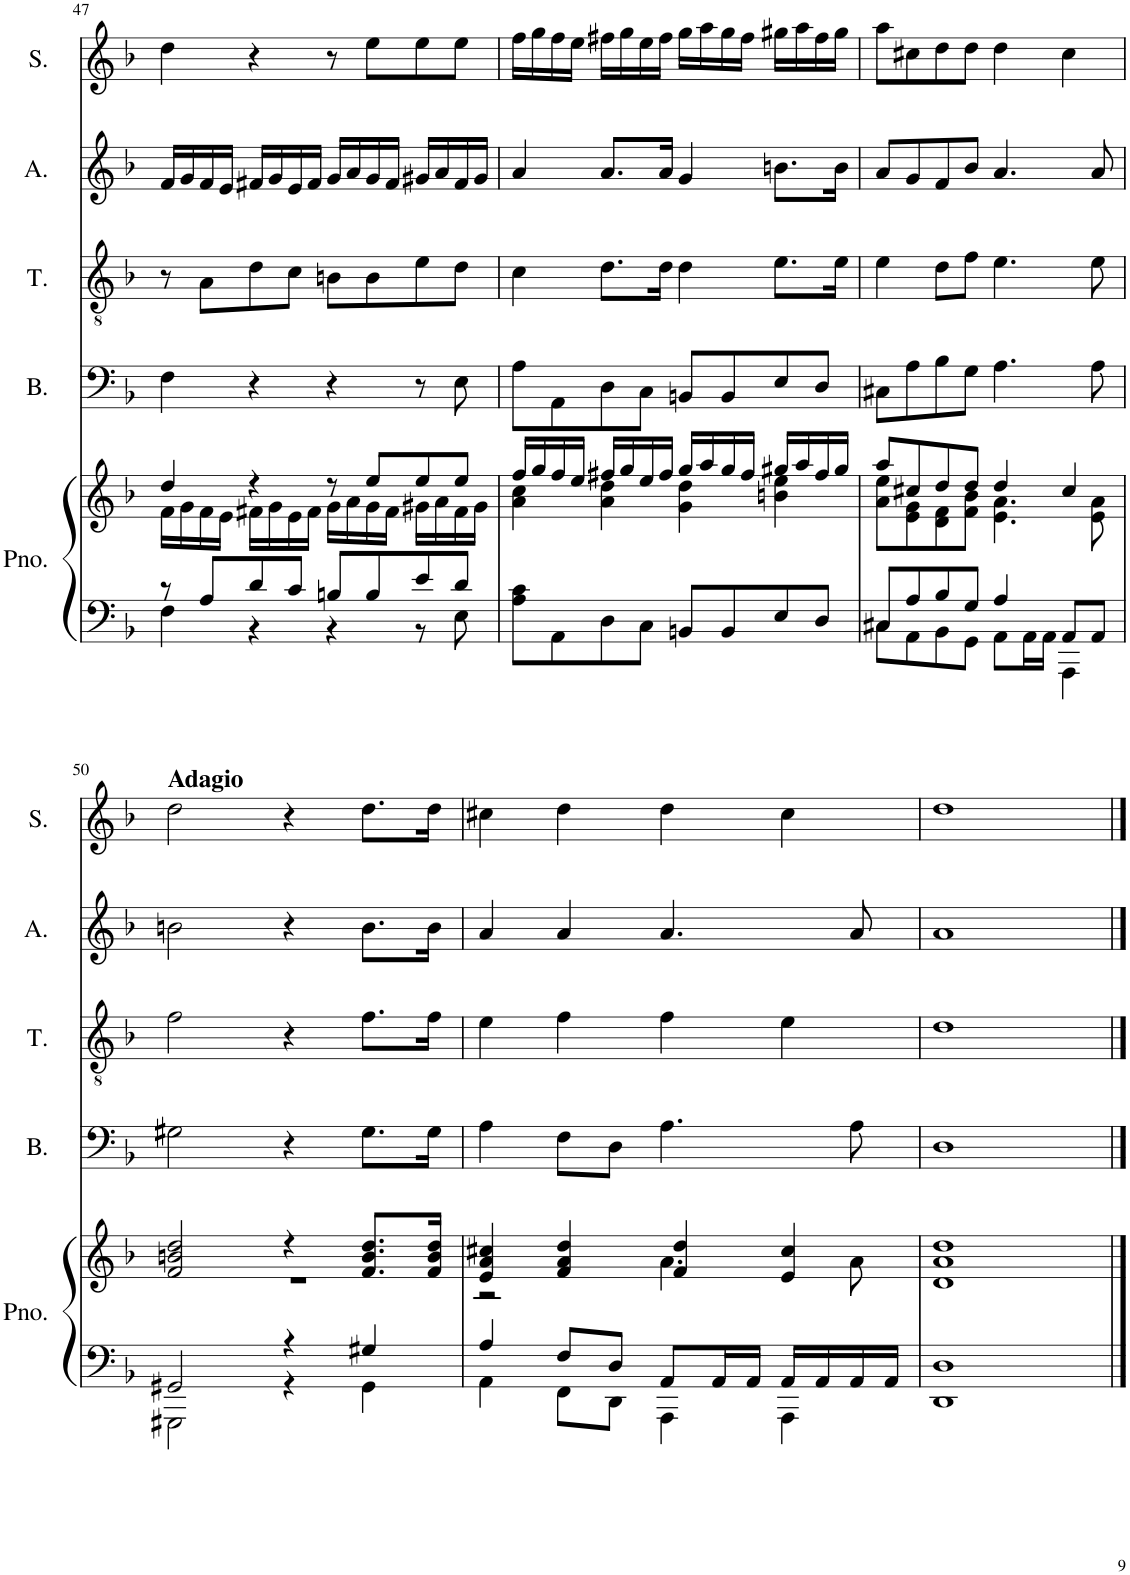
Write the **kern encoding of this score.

**kern	**kern	**kern	**kern	**kern	**kern
*part5	*part5	*part4	*part3	*part2	*part1
*staff6	*staff5	*staff4	*staff3	*staff2	*staff1
*I"Piano	*	*I"Bass	*I"Tenor	*I"Alto	*I"Soprano
*I'Pno.	*	*I'B.	*I'T.	*I'A.	*I'S.
!!LO:PB:g=z
*clefF4	*clefG2	*clefF4	*clefGv2	*clefG2	*clefG2
*k[b-]	*k[b-]	*k[b-]	*k[b-]	*k[b-]	*k[b-]
*M4/4	*M4/4	*M4/4	*M4/4	*M4/4	*M4/4
=47	=47	=47	=47	=47	=47
*^	*^	*	*	*	*
8r	4F\	4dd/	16f\LL	4F\	8r	16f/LL	4dd\
.	.	.	16g\	.	.	16g/	.
8A/L	.	.	16f\	.	8A\L	16f/	.
.	.	.	16e\JJ	.	.	16e/JJ	.
8d/	4r	4r	16f#X\LL	4r	8d\	16f#X/LL	4r
.	.	.	16g\	.	.	16g/	.
8c/J	.	.	16e\	.	8c\J	16e/	.
.	.	.	16f#\JJ	.	.	16f#/JJ	.
8Bn/L	4r	8r	16g\LL	4r	8Bn\L	16g/LL	8r
.	.	.	16a\	.	.	16a/	.
8B/	.	8ee/L	16g\	.	8B\	16g/	8ee\L
.	.	.	16f#\JJ	.	.	16f#/JJ	.
8e/	8r	8ee/	16g#X\LL	8r	8e\	16g#X/LL	8ee\
.	.	.	16a\	.	.	16a/	.
8d/J	8E\	8ee/J	16f#\	8E\	8d\J	16f#/	8ee\J
.	.	.	16g#\JJ	.	.	16g#/JJ	.
*v	*v	*	*	*	*	*	*
=48	=48	=48	=48	=48	=48	=48
8A\ 8c\L	16ff/LL	4a\ 4cc\	8A\L	4c\	4a/	16ff\LL
.	16gg/	.	.	.	.	16gg\
8AA\	16ff/	.	8AA\	.	.	16ff\
.	16ee/JJ	.	.	.	.	16ee\JJ
8D\	16ff#X/LL	4a\ 4dd\	8D\	8.d\L	8.a/L	16ff#X\LL
.	16gg/	.	.	.	.	16gg\
8C\J	16ee/	.	8C\J	.	.	16ee\
.	16ff#/JJ	.	.	16d\Jk	16a/Jk	16ff#\JJ
8BBn/L	16gg/LL	4g\ 4dd\	8BBn/L	4d\	4g/	16gg\LL
.	16aa/	.	.	.	.	16aa\
8BB/	16gg/	.	8BB/	.	.	16gg\
.	16ff#/JJ	.	.	.	.	16ff#\JJ
8E/	16gg#X/LL	4bn\ 4ee\	8E/	8.e\L	8.bn\L	16gg#X\LL
.	16aa/	.	.	.	.	16aa\
8D/J	16ff#/	.	8D/J	.	.	16ff#\
.	16gg#/JJ	.	.	16e\Jk	16b\Jk	16gg#\JJ
=49	=49	=49	=49	=49	=49	=49
*^	*	*	*	*	*	*
8C#X/L	8C#\L	8aa/L	8a\ 8ee\L	8C#X\L	4e\	8a/L	8aa\L
8A/	8AA\	8cc#X/	8e\ 8g\	8A\	.	8g/	8cc#X\
8B-/	8BB-\	8dd/	8d\ 8f\	8B-\	8d\L	8f/	8dd\
8G/J	8GG\J	8dd/J	8f\ 8b-\J	8G\J	8f\J	8b-/J	8dd\J
4A/	8AA\L	4dd/	4.e\ 4.a\	4.A\	4.e\	4.a/	4dd\
.	16AA\L	.	.	.	.	.	.
.	16AA\JJ	.	.	.	.	.	.
8AA/L	4AAA\	4cc#/	.	.	.	.	4cc#\
8AA/J	.	.	8e\ 8a\	8A\	8e\	8a/	.
!!LO:LB:g=z
=50	=50	=50	=50	=50	=50	=50	=50
!	!	!	!	!	!	!	!LO:TX:a:B:t=Adagio
2GG#X/	2GGG#X\	2f/ 2bn/ 2dd/	1r	2G#X\	2f\	2bn\	2dd\
4r	4r	4r	.	4r	4r	4r	4r
4G#X/	4GG#\	8.f/ 8.b/ 8.dd/L	.	8.G#\L	8.f\L	8.b\L	8.dd\L
.	.	16f/ 16b/ 16dd/Jk	.	16G#\Jk	16f\Jk	16b\Jk	16dd\Jk
=51	=51	=51	=51	=51	=51	=51	=51
4A/	4AA\	4e/ 4a/ 4cc#X/	2r	4A\	4e\	4a/	4cc#X\
8F/L	8FF\L	4f/ 4a/ 4dd/	.	8F\L	4f\	4a/	4dd\
8D/J	8DD\J	.	.	8D\J	.	.	.
8AA/L	4AAA\	4f/ 4dd/	4.a\	4.A\	4f\	4.a/	4dd\
16AA/L	.	.	.	.	.	.	.
16AA/JJ	.	.	.	.	.	.	.
16AA/LL	4AAA\	4e/ 4cc#/	.	.	4e\	.	4cc#\
16AA/	.	.	.	.	.	.	.
16AA/	.	.	8a\	8A\	.	8a/	.
16AA/JJ	.	.	.	.	.	.	.
*	*	*v	*v	*	*	*	*
=52	=52	=52	=52	=52	=52	=52
1D	1DD	1d 1a 1dd	1D	1d	1a	1dd
*v	*v	*	*	*	*	*
==	==	==	==	==	==
*-	*-	*-	*-	*-	*-
